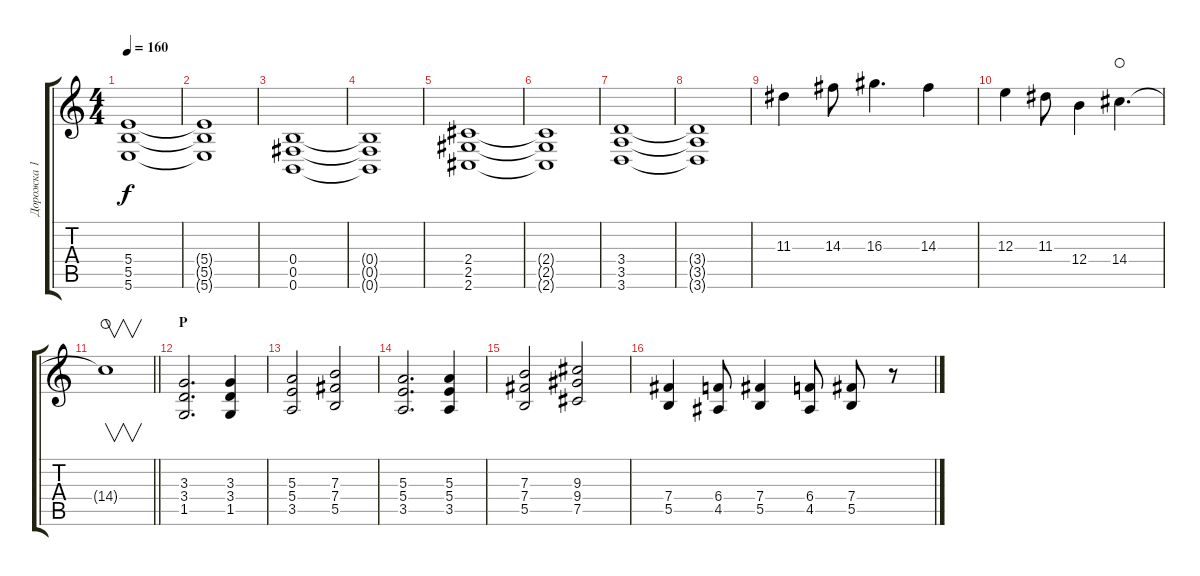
\track ("Дорожка 1" "Дорожка 1") {instrument distortionguitar}
\staff {score tabs}
\tuning (Db4 Ab3 E3 B2 Gb2 B1) {hide}
\ts (4 4)
\tempo 160
\clef g2
\ks c
(5.4 5.5 5.6).1{dy f} |
(5.4{t} 5.5{t} 5.6{t}).1 |
(0.4 0.5 0.6).1 |
(0.4{t} 0.5{t} 0.6{t}).1 |
(2.4 2.5 2.6).1 |
(2.4{t} 2.5{t} 2.6{t}).1 |
(3.4 3.5 3.6).1 |
(3.4{t} 3.5{t} 3.6{t}).1 |
11.3.4 14.3.8 16.3.4{d} 14.3.4 |
12.3.4 11.3.8 12.4.4 14.4.4{d waho} |
\barLineRight lightlight
14.4{t}.1{v waho} |
\section ("" "P")
(3.3 3.4 1.5).2{d} (3.3 3.4 1.5).4 |
(5.3 5.4 3.5).2 (7.3 7.4 5.5).2 |
(5.3 5.4 3.5).2{d} (5.3 5.4 3.5).4 |
(7.3 7.4 5.5).2 (9.3 9.4 7.5).2 |
(7.4 5.5).4 (6.4 4.5).8 (7.4 5.5).4 (6.4 4.5).8 (7.4 5.5).8 r.8
